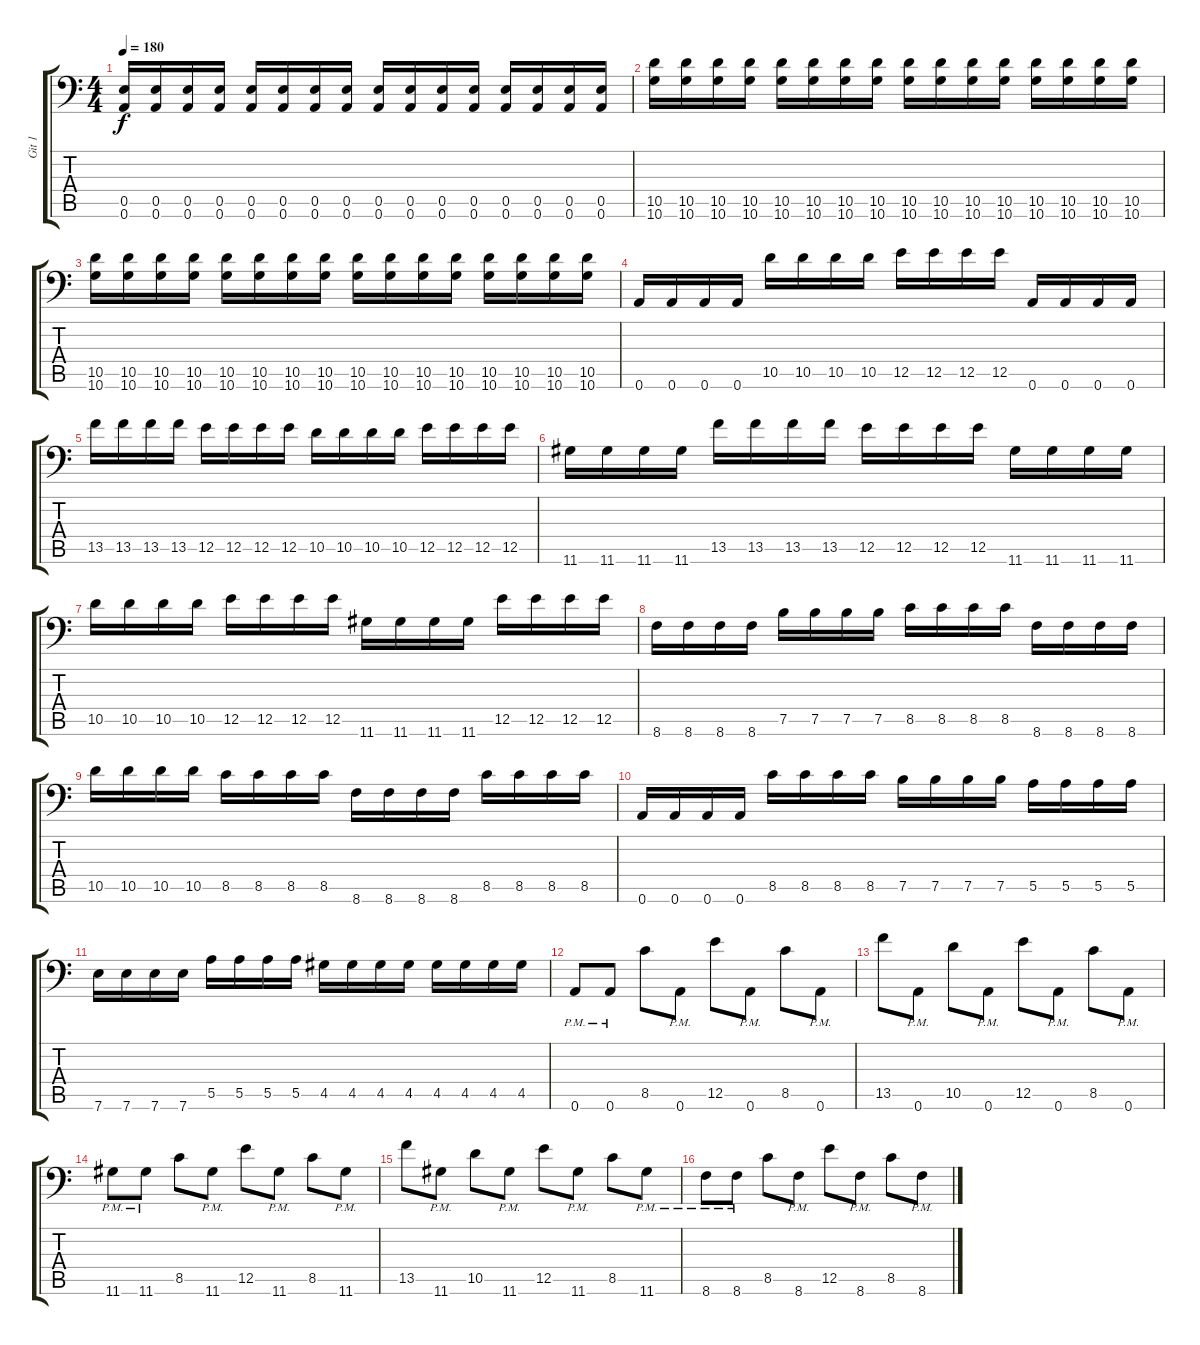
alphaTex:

\track ("Git 1" "Git 1") {instrument distortionguitar}
\staff {score tabs}
\tuning (B3 Gb3 D3 A2 E2 A1) {hide}
\ts (4 4)
\tempo 180
\clef f4
\ks c
(0.5 0.6).16{dy f} (0.5 0.6).16 (0.5 0.6).16 (0.5 0.6).16 (0.5 0.6).16 (0.5 0.6).16 (0.5 0.6).16 (0.5 0.6).16 (0.5 0.6).16 (0.5 0.6).16 (0.5 0.6).16 (0.5 0.6).16 (0.5 0.6).16 (0.5 0.6).16 (0.5 0.6).16 (0.5 0.6).16 |
(10.5 10.6).16 (10.5 10.6).16 (10.5 10.6).16 (10.5 10.6).16 (10.5 10.6).16 (10.5 10.6).16 (10.5 10.6).16 (10.5 10.6).16 (10.5 10.6).16 (10.5 10.6).16 (10.5 10.6).16 (10.5 10.6).16 (10.5 10.6).16 (10.5 10.6).16 (10.5 10.6).16 (10.5 10.6).16 |
(10.5 10.6).16 (10.5 10.6).16 (10.5 10.6).16 (10.5 10.6).16 (10.5 10.6).16 (10.5 10.6).16 (10.5 10.6).16 (10.5 10.6).16 (10.5 10.6).16 (10.5 10.6).16 (10.5 10.6).16 (10.5 10.6).16 (10.5 10.6).16 (10.5 10.6).16 (10.5 10.6).16 (10.5 10.6).16 |
0.6.16 0.6.16 0.6.16 0.6.16 10.5.16 10.5.16 10.5.16 10.5.16 12.5.16 12.5.16 12.5.16 12.5.16 0.6.16 0.6.16 0.6.16 0.6.16 |
13.5.16 13.5.16 13.5.16 13.5.16 12.5.16 12.5.16 12.5.16 12.5.16 10.5.16 10.5.16 10.5.16 10.5.16 12.5.16 12.5.16 12.5.16 12.5.16 |
11.6.16 11.6.16 11.6.16 11.6.16 13.5.16 13.5.16 13.5.16 13.5.16 12.5.16 12.5.16 12.5.16 12.5.16 11.6.16 11.6.16 11.6.16 11.6.16 |
10.5.16 10.5.16 10.5.16 10.5.16 12.5.16 12.5.16 12.5.16 12.5.16 11.6.16 11.6.16 11.6.16 11.6.16 12.5.16 12.5.16 12.5.16 12.5.16 |
8.6.16 8.6.16 8.6.16 8.6.16 7.5.16 7.5.16 7.5.16 7.5.16 8.5.16 8.5.16 8.5.16 8.5.16 8.6.16 8.6.16 8.6.16 8.6.16 |
10.5.16 10.5.16 10.5.16 10.5.16 8.5.16 8.5.16 8.5.16 8.5.16 8.6.16 8.6.16 8.6.16 8.6.16 8.5.16 8.5.16 8.5.16 8.5.16 |
0.6.16 0.6.16 0.6.16 0.6.16 8.5.16 8.5.16 8.5.16 8.5.16 7.5.16 7.5.16 7.5.16 7.5.16 5.5.16 5.5.16 5.5.16 5.5.16 |
7.6.16 7.6.16 7.6.16 7.6.16 5.5.16 5.5.16 5.5.16 5.5.16 4.5.16 4.5.16 4.5.16 4.5.16 4.5.16 4.5.16 4.5.16 4.5.16 |
0.6{pm}.8 0.6{pm}.8 8.5.8 0.6{pm}.8 12.5.8 0.6{pm}.8 8.5.8 0.6{pm}.8 |
13.5.8 0.6{pm}.8 10.5.8 0.6{pm}.8 12.5.8 0.6{pm}.8 8.5.8 0.6{pm}.8 |
11.6{pm}.8 11.6{pm}.8 8.5.8 11.6{pm}.8 12.5.8 11.6{pm}.8 8.5.8 11.6{pm}.8 |
13.5.8 11.6{pm}.8 10.5.8 11.6{pm}.8 12.5.8 11.6{pm}.8 8.5.8 11.6{pm}.8 |
8.6{pm}.8 8.6{pm}.8 8.5.8 8.6{pm}.8 12.5.8 8.6{pm}.8 8.5.8 8.6{pm}.8
